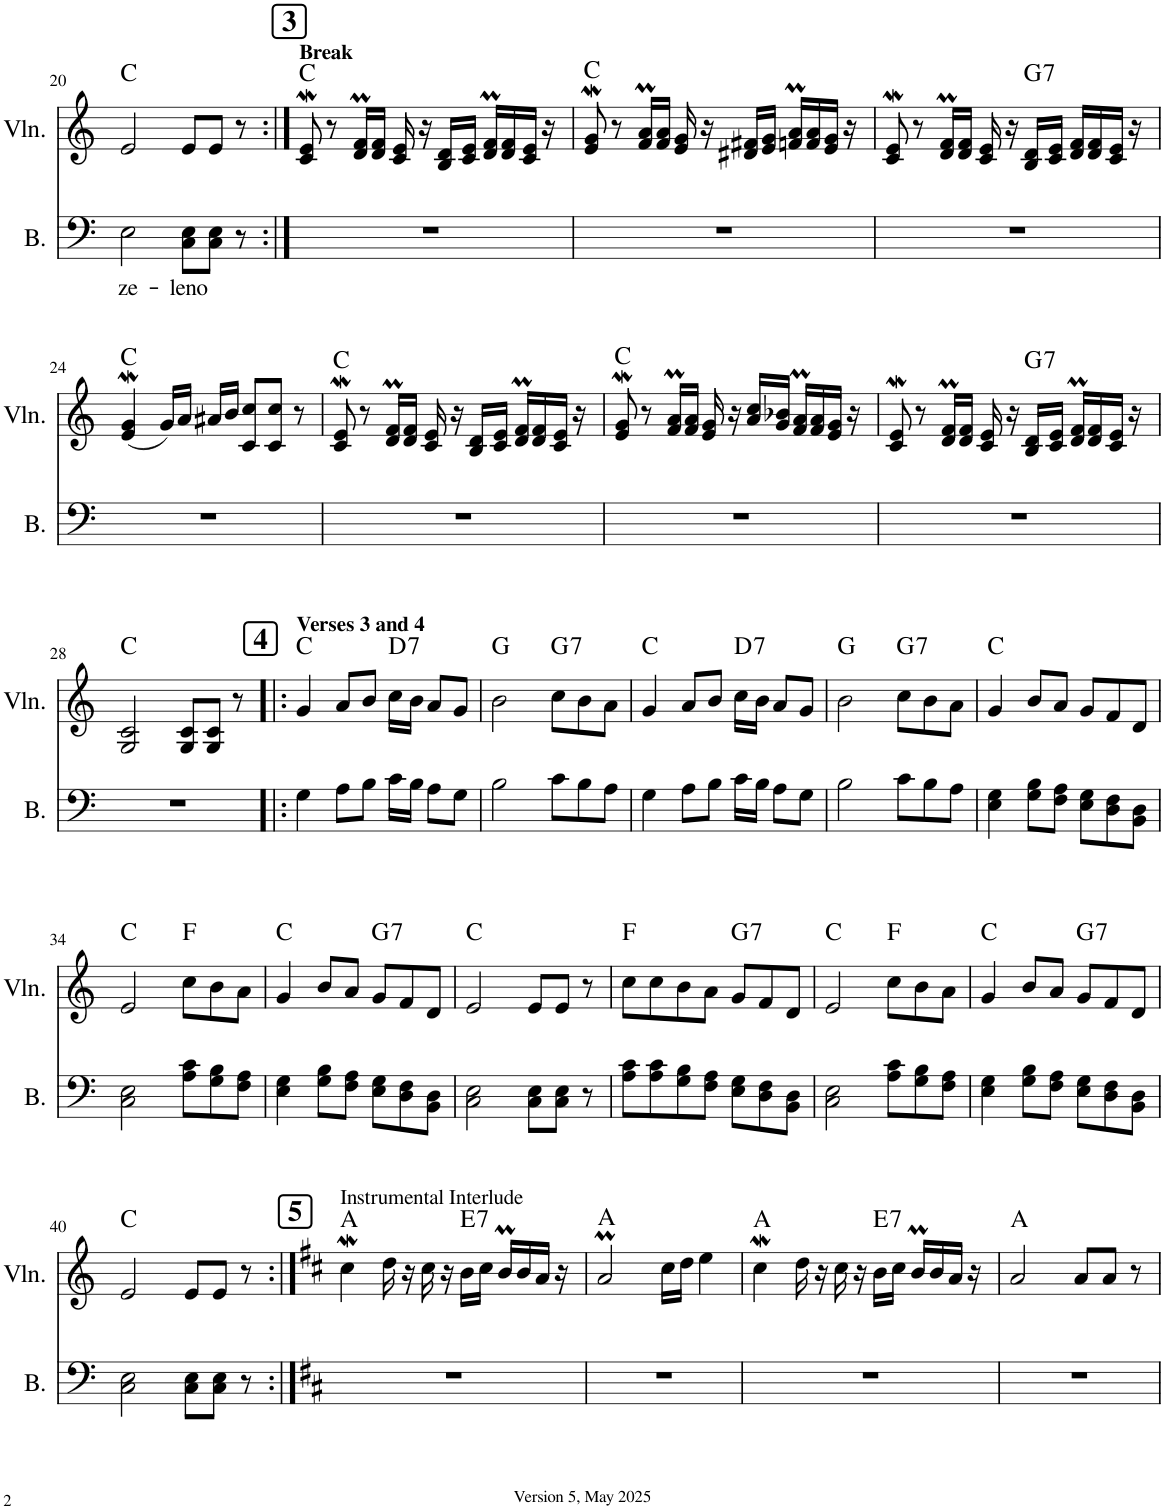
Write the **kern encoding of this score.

**kern	**text	**kern	**harte
*part2	*part2	*part1	*part1
*staff2	*staff2	*staff1	*
*I"Bass	*	*I"Violin	*
*I'B.	*	*I'Vln.	*
!!LO:PB:g=z
*clefF4	*	*clefG2	*
*k[]	*	*k[]	*
*M7/8	*	*M7/8	*
=20	=20	=20	=20
!	!LO:LY:b	!	!
2E\	ze-	2e/	C:maj
!	!LO:LY:b	!	!
8C\ 8E\L	-leno	8e/L	.
8C\ 8E\J	.	8e/J	.
8r	.	8r	.
!!LO:REH:place=s1:a:B:cj:fs=14:t=3
=21:|!	=21:|!	=21:|!	=21:|!
!	!	!LO:TX:a:B:t=Break	!
2..r	.	8c/M 8e/M	C:maj
.	.	8r	.
.	.	16d/M 16f/MLL	.
.	.	16d/ 16f/JJ	.
.	.	16c/ 16e/	.
.	.	16r	.
.	.	16B/ 16d/LL	.
.	.	16c/ 16e/JJ	.
.	.	16d/M 16f/MLL	.
.	.	16d/ 16f/	.
.	.	16c/ 16e/JJ	.
.	.	16r	.
=22	=22	=22	=22
2..r	.	8e/m 8g/m	C:maj
.	.	8r	.
.	.	16f/M 16a/MLL	.
.	.	16f/ 16a/JJ	.
.	.	16e/ 16g/	.
.	.	16r	.
.	.	16d#X/ 16f#X/LL	.
.	.	16e/ 16g/JJ	.
.	.	16fn/M 16a/MLL	.
.	.	16f/ 16a/	.
.	.	16e/ 16g/JJ	.
.	.	16r	.
=23	=23	=23	=23
2..r	.	8c/M 8e/M	.
.	.	8r	.
.	.	16d/M 16f/MLL	.
.	.	16d/ 16f/JJ	.
.	.	16c/ 16e/	.
.	.	16r	.
!	!	!	!LO:H:kt=7
.	.	16B/ 16d/LL	G:7
.	.	16c/ 16e/JJ	.
.	.	16d/ 16f/LL	.
.	.	16d/ 16f/	.
.	.	16c/ 16e/JJ	.
.	.	16r	.
!!LO:LB:g=z
=24	=24	=24	=24
2..r	.	(4e/m 4g/m	C:maj
.	.	16g/LL)	.
.	.	16a/JJ	.
.	.	16a#X/LL	.
.	.	16b/JJ	.
.	.	8c/ 8cc/L	.
.	.	8c/ 8cc/J	.
.	.	8r	.
=25	=25	=25	=25
2..r	.	8c/M 8e/M	C:maj
.	.	8r	.
.	.	16d/M 16f/MLL	.
.	.	16d/ 16f/JJ	.
.	.	16c/ 16e/	.
.	.	16r	.
.	.	16B/ 16d/LL	.
.	.	16c/ 16e/JJ	.
.	.	16d/M 16f/MLL	.
.	.	16d/ 16f/	.
.	.	16c/ 16e/JJ	.
.	.	16r	.
=26	=26	=26	=26
2..r	.	8e/m 8g/m	C:maj
.	.	8r	.
.	.	16f/M 16a/MLL	.
.	.	16f/ 16a/JJ	.
.	.	16e/ 16g/	.
.	.	16r	.
.	.	16a/ 16cc/LL	.
.	.	16g/ 16b-X/JJ	.
.	.	16f/M 16a/MLL	.
.	.	16f/ 16a/	.
.	.	16e/ 16g/JJ	.
.	.	16r	.
=27	=27	=27	=27
2..r	.	8c/M 8e/M	.
.	.	8r	.
.	.	16d/M 16f/MLL	.
.	.	16d/ 16f/JJ	.
.	.	16c/ 16e/	.
.	.	16r	.
!	!	!	!LO:H:kt=7
.	.	16B/ 16d/LL	G:7
.	.	16c/ 16e/JJ	.
.	.	16d/M 16f/MLL	.
.	.	16d/ 16f/	.
.	.	16c/ 16e/JJ	.
.	.	16r	.
!!LO:LB:g=z
=28	=28	=28	=28
2..r	.	2G/ 2c/	C:maj
.	.	8G/ 8c/L	.
.	.	8G/ 8c/J	.
.	.	8r	.
!!LO:REH:place=s1:a:B:cj:fs=14:t=4
=29!|:	=29!|:	=29!|:	=29!|:
!	!	!LO:TX:a:B:t=Verses 3 and 4	!
4G\	.	4g/	C:maj
8A\L	.	8a/L	.
8B\J	.	8b/J	.
!	!	!	!LO:H:kt=7
16c\LL	.	16cc\LL	D:7
16B\JJ	.	16b\JJ	.
8A\L	.	8a/L	.
8G\J	.	8g/J	.
=30	=30	=30	=30
2B\	.	2b\	G:maj
!	!	!	!LO:H:kt=7
8c\L	.	8cc\L	G:7
8B\	.	8b\	.
8A\J	.	8a\J	.
=31	=31	=31	=31
4G\	.	4g/	C:maj
8A\L	.	8a/L	.
8B\J	.	8b/J	.
!	!	!	!LO:H:kt=7
16c\LL	.	16cc\LL	D:7
16B\JJ	.	16b\JJ	.
8A\L	.	8a/L	.
8G\J	.	8g/J	.
=32	=32	=32	=32
2B\	.	2b\	G:maj
!	!	!	!LO:H:kt=7
8c\L	.	8cc\L	G:7
8B\	.	8b\	.
8A\J	.	8a\J	.
=33	=33	=33	=33
4E\ 4G\	.	4g/	C:maj
8G\ 8B\L	.	8b/L	.
8F\ 8A\J	.	8a/J	.
8E\ 8G\L	.	8g/L	.
8D\ 8F\	.	8f/	.
8BB\ 8D\J	.	8d/J	.
!!LO:LB:g=z
=34	=34	=34	=34
2C\ 2E\	.	2e/	C:maj
8A\ 8c\L	.	8cc\L	F:maj
8G\ 8B\	.	8b\	.
8F\ 8A\J	.	8a\J	.
=35	=35	=35	=35
4E\ 4G\	.	4g/	C:maj
8G\ 8B\L	.	8b/L	.
8F\ 8A\J	.	8a/J	.
!	!	!	!LO:H:kt=7
8E\ 8G\L	.	8g/L	G:7
8D\ 8F\	.	8f/	.
8BB\ 8D\J	.	8d/J	.
=36	=36	=36	=36
2C\ 2E\	.	2e/	C:maj
8C\ 8E\L	.	8e/L	.
8C\ 8E\J	.	8e/J	.
8r	.	8r	.
=37	=37	=37	=37
8A\ 8c\L	.	8cc\L	F:maj
8A\ 8c\	.	8cc\	.
8G\ 8B\	.	8b\	.
8F\ 8A\J	.	8a\J	.
!	!	!	!LO:H:kt=7
8E\ 8G\L	.	8g/L	G:7
8D\ 8F\	.	8f/	.
8BB\ 8D\J	.	8d/J	.
=38	=38	=38	=38
2C\ 2E\	.	2e/	C:maj
8A\ 8c\L	.	8cc\L	F:maj
8G\ 8B\	.	8b\	.
8F\ 8A\J	.	8a\J	.
=39	=39	=39	=39
4E\ 4G\	.	4g/	C:maj
8G\ 8B\L	.	8b/L	.
8F\ 8A\J	.	8a/J	.
!	!	!	!LO:H:kt=7
8E\ 8G\L	.	8g/L	G:7
8D\ 8F\	.	8f/	.
8BB\ 8D\J	.	8d/J	.
!!LO:LB:g=z
=40	=40	=40	=40
2C\ 2E\	.	2e/	C:maj
8C\ 8E\L	.	8e/L	.
8C\ 8E\J	.	8e/J	.
8r	.	8r	.
!!LO:REH:place=s1:a:B:cj:fs=14:t=5
=41:|!	=41:|!	=41:|!	=41:|!
*k[f#c#]	*	*k[f#c#]	*
!	!	!LO:TX:a:t=Instrumental Interlude	!
2..r	.	4cc#W\	A:maj
.	.	16dd\	.
.	.	16r	.
.	.	16cc#\	.
.	.	16r	.
!	!	!	!LO:H:kt=7
.	.	16b\LL	E:7
.	.	16cc#\JJ	.
.	.	16bM/LL	.
.	.	16b/	.
.	.	16a/JJ	.
.	.	16r	.
=42	=42	=42	=42
2..r	.	2aM/	A:maj
.	.	16cc#\LL	.
.	.	16dd\JJ	.
.	.	4ee\	.
=43	=43	=43	=43
2..r	.	4cc#W\	A:maj
.	.	16dd\	.
.	.	16r	.
.	.	16cc#\	.
.	.	16r	.
!	!	!	!LO:H:kt=7
.	.	16b\LL	E:7
.	.	16cc#\JJ	.
.	.	16bM/LL	.
.	.	16b/	.
.	.	16a/JJ	.
.	.	16r	.
=44	=44	=44	=44
2..r	.	2a/	A:maj
.	.	8a/L	.
.	.	8a/J	.
.	.	8r	.
=	=	=	=
*-	*-	*-	*-
